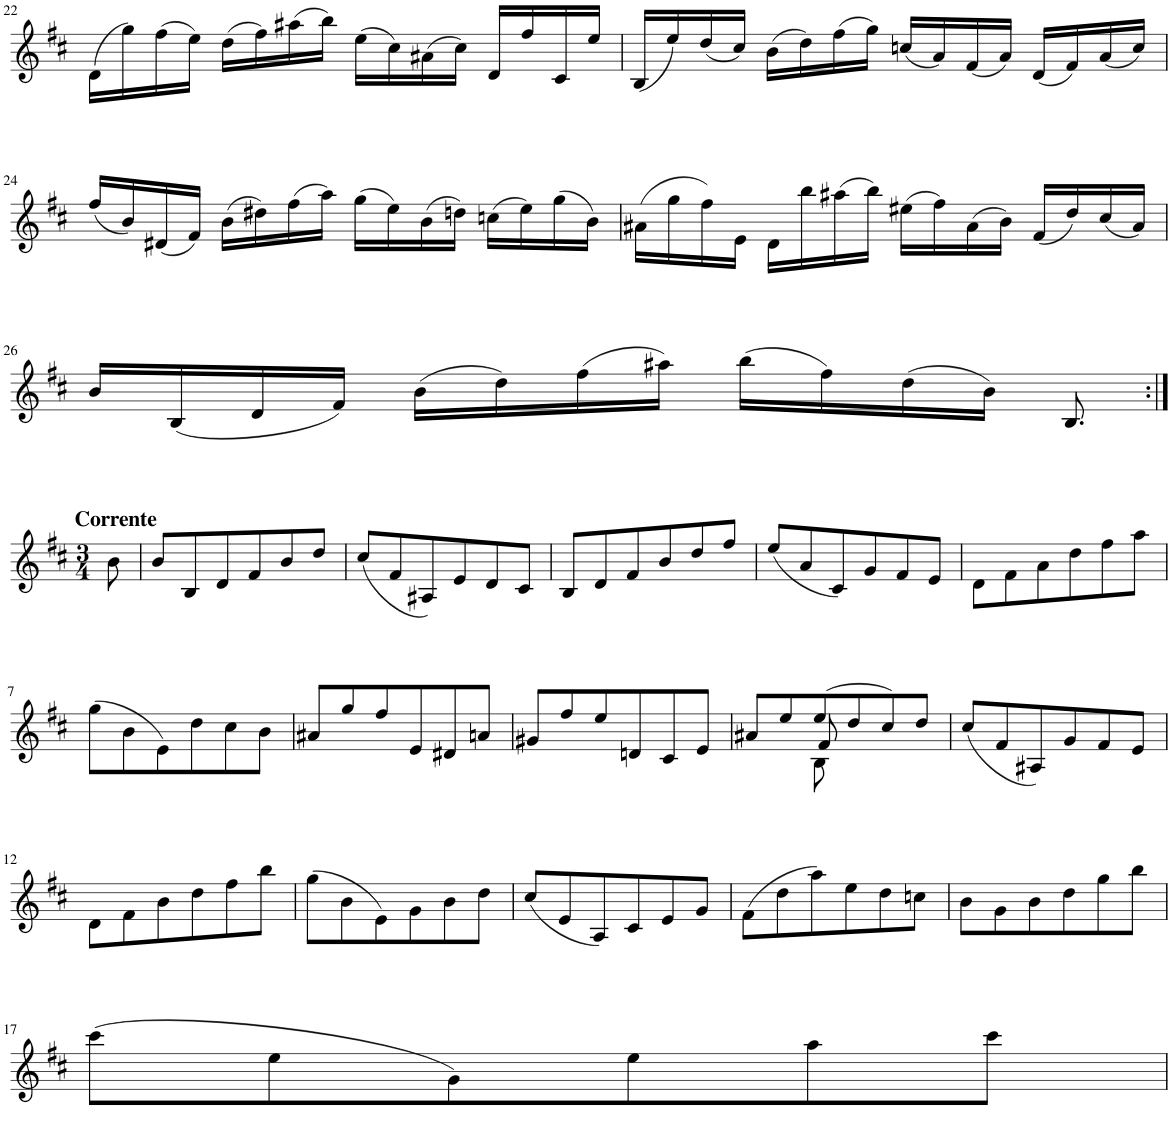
**kern
*part1
*staff1
*I"Violin
*I'Vln.
!!LO:PB:g=z
*clefG2
*k[f#c#]
*M2/2
*met(c|)
=22
(16d\LL
16gg\)
(16ff#\
16ee\JJ)
(16dd\LL
16ff#\)
(16aa#X\
16bb\JJ)
(16ee\LL
16cc#\)
(16a#X\
16cc#\JJ)
16d/LL
16ff#/
16c#/
16ee/JJ
=23
(16B/LL
16ee/)
(16dd/
16cc#/JJ)
(16b\LL
16dd\)
(16ff#\
16gg\JJ)
(16ccn/LL
16a/)
(16f#/
16a/JJ)
(16d/LL
16f#/)
(16a/
16cc/JJ)
!!LO:LB:g=z
=24
(16ff#/LL
16b/)
(16d#X/
16f#/JJ)
(16b\LL
16dd#X\)
(16ff#\
16aa\JJ)
(16gg\LL
16ee\)
(16b\
16ddn\JJ)
(16ccn\LL
16ee\)
(16gg\
16b\JJ)
=25
(16a#X\LL
16gg\
16ff#\)
16e\JJ
16d\LL
16bb\
(16aa#X\
16bb\JJ)
(16ee#X\LL
16ff#\)
(16a#\
16b\JJ)
(16f#/LL
16dd/)
(16cc#/
16a#/JJ)
!!LO:LB:g=z
=26
16b/LL
(16B/
16d/
16f#/JJ)
(16b\LL
16dd\)
(16ff#\
16aa#X\JJ)
(16bb\LL
16ff#\)
(16dd\
16b\JJ)
8.B/
!!LO:LB:g=z
=1:|!
*M3/4
!LO:TX:a:B:t=Corrente
8b\
=2
8b/L
8B/
8d/
8f#/
8b/
8dd/J
=3
(8cc#/L
8f#/
8A#X/)
8e/
8d/
8c#/J
=4
8B/L
8d/
8f#/
8b/
8dd/
8ff#/J
=5
(8ee/L
8a/
8c#/)
8g/
8f#/
8e/J
=6
8d\L
8f#\
8a\
8dd\
8ff#\
8aa\J
!!LO:LB:g=z
=7
(8gg\L
8b\
8e\)
8dd\
8cc#\
8b\J
=8
8a#X/L
8gg/
8ff#/
8e/
8d#X/
8an/J
=9
8g#X/L
8ff#/
8ee/
8dn/
8c#/
8e/J
=10
*^
*	*^
8a#X/L	4ryy	4ryy
8ee/	.	.
(8ee/	8B\	8f#/
8dd/	8ryy	8ryy
8cc#/)	4ryy	4ryy
8dd/J	.	.
*v	*v	*v
=11
(8cc#/L
8f#/
8A#X/)
8g/
8f#/
8e/J
!!LO:LB:g=z
=12
8d\L
8f#\
8b\
8dd\
8ff#\
8bb\J
=13
(8gg\L
8b\
8e\)
8g\
8b\
8dd\J
=14
(8cc#/L
8e/
8A/)
8c#/
8e/
8g/J
=15
(8f#\L
8dd\
8aa\)
8ee\
8dd\
8ccn\J
=16
8b\L
8g\
8b\
8dd\
8gg\
8bb\J
!!LO:LB:g=z
=17
(8ccc#\L
8ee\
8g\)
8ee\
8aa\
8ccc#\J
=
*-
